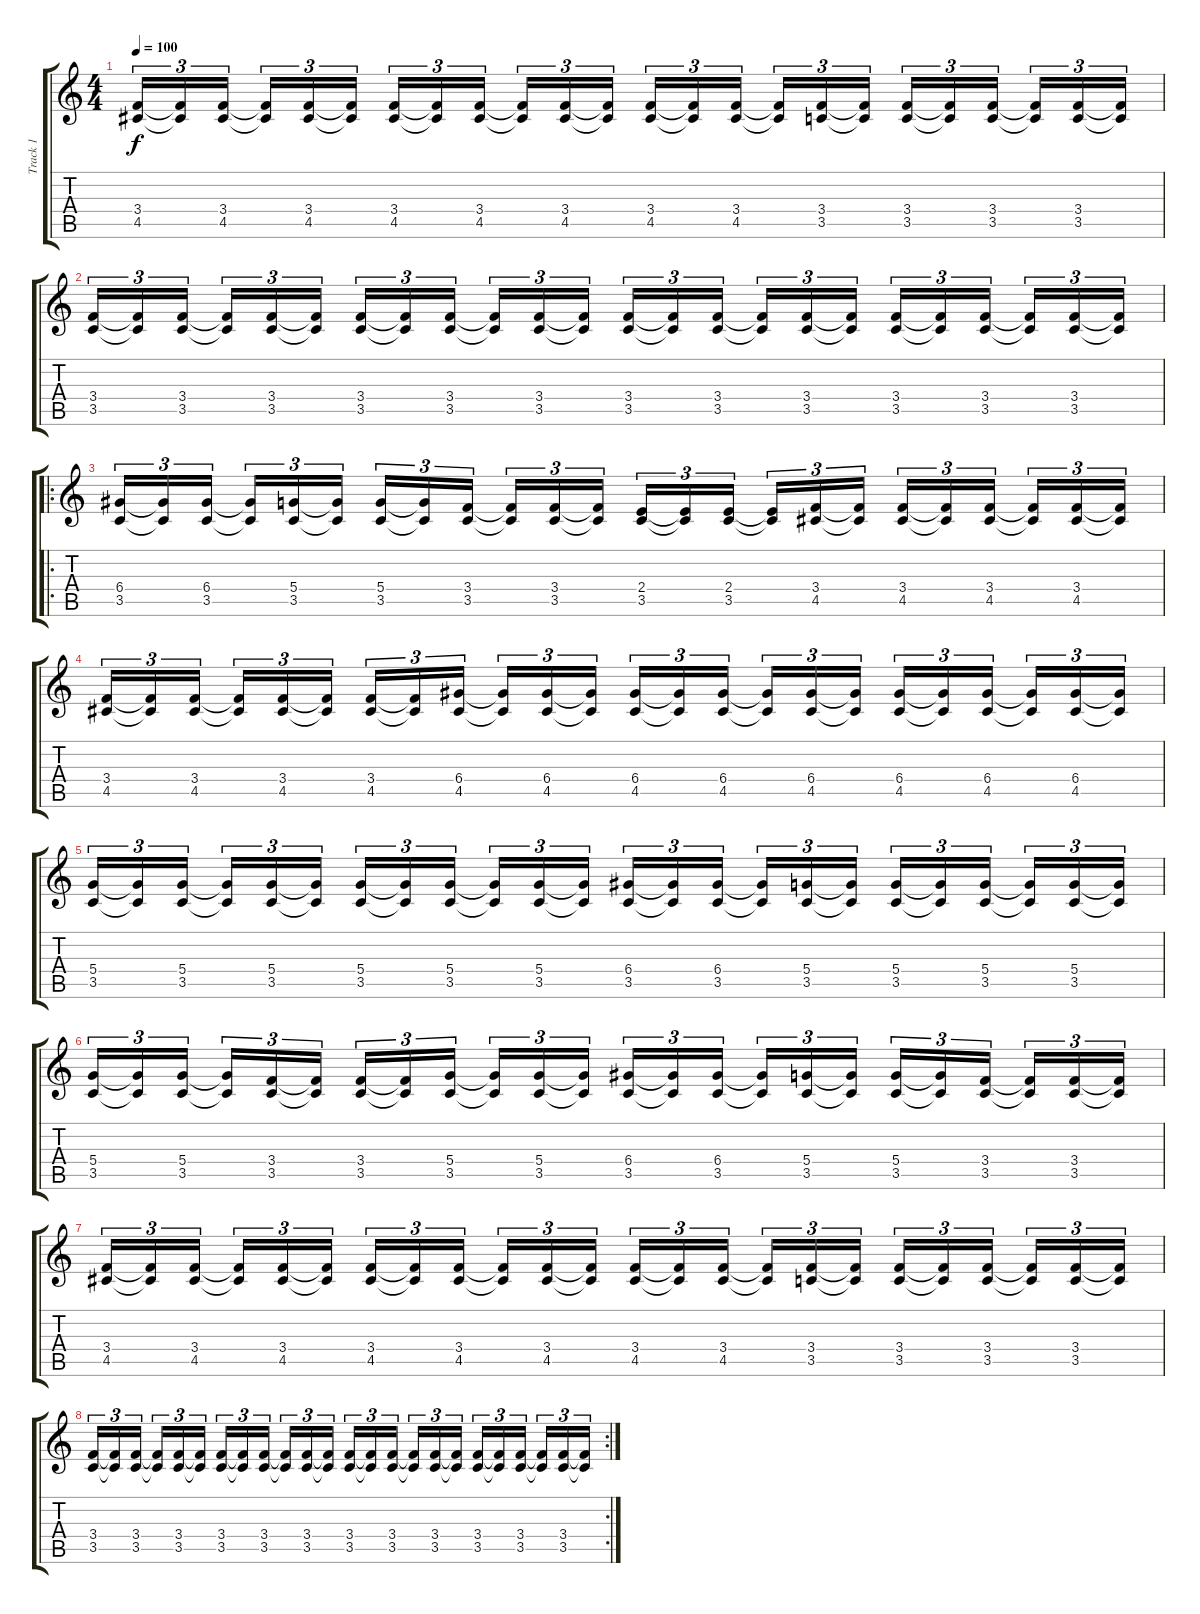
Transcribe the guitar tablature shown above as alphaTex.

\track ("Track 1" "Track 1") {instrument distortionguitar}
\staff {score tabs}
\tuning (E4 B3 G3 D3 A2 E2) {hide}
\ts (4 4)
\tempo 100
\clef g2
\ks c
(3.4 4.5).16{tu (3 2) dy f} (3.4{t} 4.5{t}).16{tu (3 2)} (3.4 4.5).16{tu (3 2) beam splitsecondary} (3.4{t} 4.5{t}).16{tu (3 2)} (3.4 4.5).16{tu (3 2)} (3.4{t} 4.5{t}).16{tu (3 2)} (3.4 4.5).16{tu (3 2)} (3.4{t} 4.5{t}).16{tu (3 2)} (3.4 4.5).16{tu (3 2) beam splitsecondary} (3.4{t} 4.5{t}).16{tu (3 2)} (3.4 4.5).16{tu (3 2)} (3.4{t} 4.5{t}).16{tu (3 2)} (3.4 4.5).16{tu (3 2)} (3.4{t} 4.5{t}).16{tu (3 2)} (3.4 4.5).16{tu (3 2) beam splitsecondary} (3.4{t} 4.5{t}).16{tu (3 2)} (3.4 3.5).16{tu (3 2)} (3.4{t} 3.5{t}).16{tu (3 2)} (3.4 3.5).16{tu (3 2)} (3.4{t} 3.5{t}).16{tu (3 2)} (3.4 3.5).16{tu (3 2) beam splitsecondary} (3.4{t} 3.5{t}).16{tu (3 2)} (3.4 3.5).16{tu (3 2)} (3.4{t} 3.5{t}).16{tu (3 2)} |
(3.4 3.5).16{tu (3 2)} (3.4{t} 3.5{t}).16{tu (3 2)} (3.4 3.5).16{tu (3 2) beam splitsecondary} (3.4{t} 3.5{t}).16{tu (3 2)} (3.4 3.5).16{tu (3 2)} (3.4{t} 3.5{t}).16{tu (3 2)} (3.4 3.5).16{tu (3 2)} (3.4{t} 3.5{t}).16{tu (3 2)} (3.4 3.5).16{tu (3 2) beam splitsecondary} (3.4{t} 3.5{t}).16{tu (3 2)} (3.4 3.5).16{tu (3 2)} (3.4{t} 3.5{t}).16{tu (3 2)} (3.4 3.5).16{tu (3 2)} (3.4{t} 3.5{t}).16{tu (3 2)} (3.4 3.5).16{tu (3 2) beam splitsecondary} (3.4{t} 3.5{t}).16{tu (3 2)} (3.4 3.5).16{tu (3 2)} (3.4{t} 3.5{t}).16{tu (3 2)} (3.4 3.5).16{tu (3 2)} (3.4{t} 3.5{t}).16{tu (3 2)} (3.4 3.5).16{tu (3 2) beam splitsecondary} (3.4{t} 3.5{t}).16{tu (3 2)} (3.4 3.5).16{tu (3 2)} (3.4{t} 3.5{t}).16{tu (3 2)} |
\ro
(6.4 3.5).16{tu (3 2)} (6.4{t} 3.5{t}).16{tu (3 2)} (6.4 3.5).16{tu (3 2) beam splitsecondary} (6.4{t} 3.5{t}).16{tu (3 2)} (5.4 3.5).16{tu (3 2)} (5.4{t} 3.5{t}).16{tu (3 2)} (5.4 3.5).16{tu (3 2)} (5.4{t} 3.5{t}).16{tu (3 2)} (3.4 3.5).16{tu (3 2) beam splitsecondary} (3.4{t} 3.5{t}).16{tu (3 2)} (3.4 3.5).16{tu (3 2)} (3.4{t} 3.5{t}).16{tu (3 2)} (2.4 3.5).16{tu (3 2)} (2.4{t} 3.5{t}).16{tu (3 2)} (2.4 3.5).16{tu (3 2) beam splitsecondary} (2.4{t} 3.5{t}).16{tu (3 2)} (3.4 4.5).16{tu (3 2)} (3.4{t} 4.5{t}).16{tu (3 2)} (3.4 4.5).16{tu (3 2)} (3.4{t} 4.5{t}).16{tu (3 2)} (3.4 4.5).16{tu (3 2) beam splitsecondary} (3.4{t} 4.5{t}).16{tu (3 2)} (3.4 4.5).16{tu (3 2)} (3.4{t} 4.5{t}).16{tu (3 2)} |
(3.4 4.5).16{tu (3 2)} (3.4{t} 4.5{t}).16{tu (3 2)} (3.4 4.5).16{tu (3 2) beam splitsecondary} (3.4{t} 4.5{t}).16{tu (3 2)} (3.4 4.5).16{tu (3 2)} (3.4{t} 4.5{t}).16{tu (3 2)} (3.4 4.5).16{tu (3 2)} (3.4{t} 4.5{t}).16{tu (3 2)} (6.4 4.5).16{tu (3 2) beam splitsecondary} (6.4{t} 4.5{t}).16{tu (3 2)} (6.4 4.5).16{tu (3 2)} (6.4{t} 4.5{t}).16{tu (3 2)} (6.4 4.5).16{tu (3 2)} (6.4{t} 4.5{t}).16{tu (3 2)} (6.4 4.5).16{tu (3 2) beam splitsecondary} (6.4{t} 4.5{t}).16{tu (3 2)} (6.4 4.5).16{tu (3 2)} (6.4{t} 4.5{t}).16{tu (3 2)} (6.4 4.5).16{tu (3 2)} (6.4{t} 4.5{t}).16{tu (3 2)} (6.4 4.5).16{tu (3 2) beam splitsecondary} (6.4{t} 4.5{t}).16{tu (3 2)} (6.4 4.5).16{tu (3 2)} (6.4{t} 4.5{t}).16{tu (3 2)} |
(5.4 3.5).16{tu (3 2)} (5.4{t} 3.5{t}).16{tu (3 2)} (5.4 3.5).16{tu (3 2) beam splitsecondary} (5.4{t} 3.5{t}).16{tu (3 2)} (5.4 3.5).16{tu (3 2)} (5.4{t} 3.5{t}).16{tu (3 2)} (5.4 3.5).16{tu (3 2)} (5.4{t} 3.5{t}).16{tu (3 2)} (5.4 3.5).16{tu (3 2) beam splitsecondary} (5.4{t} 3.5{t}).16{tu (3 2)} (5.4 3.5).16{tu (3 2)} (5.4{t} 3.5{t}).16{tu (3 2)} (6.4 3.5).16{tu (3 2)} (6.4{t} 3.5{t}).16{tu (3 2)} (6.4 3.5).16{tu (3 2) beam splitsecondary} (6.4{t} 3.5{t}).16{tu (3 2)} (5.4 3.5).16{tu (3 2)} (5.4{t} 3.5{t}).16{tu (3 2)} (5.4 3.5).16{tu (3 2)} (5.4{t} 3.5{t}).16{tu (3 2)} (5.4 3.5).16{tu (3 2) beam splitsecondary} (5.4{t} 3.5{t}).16{tu (3 2)} (5.4 3.5).16{tu (3 2)} (5.4{t} 3.5{t}).16{tu (3 2)} |
(5.4 3.5).16{tu (3 2)} (5.4{t} 3.5{t}).16{tu (3 2)} (5.4 3.5).16{tu (3 2) beam splitsecondary} (5.4{t} 3.5{t}).16{tu (3 2)} (3.4 3.5).16{tu (3 2)} (3.4{t} 3.5{t}).16{tu (3 2)} (3.4 3.5).16{tu (3 2)} (3.4{t} 3.5{t}).16{tu (3 2)} (5.4 3.5).16{tu (3 2) beam splitsecondary} (5.4{t} 3.5{t}).16{tu (3 2)} (5.4 3.5).16{tu (3 2)} (5.4{t} 3.5{t}).16{tu (3 2)} (6.4 3.5).16{tu (3 2)} (6.4{t} 3.5{t}).16{tu (3 2)} (6.4 3.5).16{tu (3 2) beam splitsecondary} (6.4{t} 3.5{t}).16{tu (3 2)} (5.4 3.5).16{tu (3 2)} (5.4{t} 3.5{t}).16{tu (3 2)} (5.4 3.5).16{tu (3 2)} (5.4{t} 3.5{t}).16{tu (3 2)} (3.4 3.5).16{tu (3 2) beam splitsecondary} (3.4{t} 3.5{t}).16{tu (3 2)} (3.4 3.5).16{tu (3 2)} (3.4{t} 3.5{t}).16{tu (3 2)} |
(3.4 4.5).16{tu (3 2)} (3.4{t} 4.5{t}).16{tu (3 2)} (3.4 4.5).16{tu (3 2) beam splitsecondary} (3.4{t} 4.5{t}).16{tu (3 2)} (3.4 4.5).16{tu (3 2)} (3.4{t} 4.5{t}).16{tu (3 2)} (3.4 4.5).16{tu (3 2)} (3.4{t} 4.5{t}).16{tu (3 2)} (3.4 4.5).16{tu (3 2) beam splitsecondary} (3.4{t} 4.5{t}).16{tu (3 2)} (3.4 4.5).16{tu (3 2)} (3.4{t} 4.5{t}).16{tu (3 2)} (3.4 4.5).16{tu (3 2)} (3.4{t} 4.5{t}).16{tu (3 2)} (3.4 4.5).16{tu (3 2) beam splitsecondary} (3.4{t} 4.5{t}).16{tu (3 2)} (3.4 3.5).16{tu (3 2)} (3.4{t} 3.5{t}).16{tu (3 2)} (3.4 3.5).16{tu (3 2)} (3.4{t} 3.5{t}).16{tu (3 2)} (3.4 3.5).16{tu (3 2) beam splitsecondary} (3.4{t} 3.5{t}).16{tu (3 2)} (3.4 3.5).16{tu (3 2)} (3.4{t} 3.5{t}).16{tu (3 2)} |
\rc 2
(3.4 3.5).16{tu (3 2)} (3.4{t} 3.5{t}).16{tu (3 2)} (3.4 3.5).16{tu (3 2) beam splitsecondary} (3.4{t} 3.5{t}).16{tu (3 2)} (3.4 3.5).16{tu (3 2)} (3.4{t} 3.5{t}).16{tu (3 2)} (3.4 3.5).16{tu (3 2)} (3.4{t} 3.5{t}).16{tu (3 2)} (3.4 3.5).16{tu (3 2) beam splitsecondary} (3.4{t} 3.5{t}).16{tu (3 2)} (3.4 3.5).16{tu (3 2)} (3.4{t} 3.5{t}).16{tu (3 2)} (3.4 3.5).16{tu (3 2)} (3.4{t} 3.5{t}).16{tu (3 2)} (3.4 3.5).16{tu (3 2) beam splitsecondary} (3.4{t} 3.5{t}).16{tu (3 2)} (3.4 3.5).16{tu (3 2)} (3.4{t} 3.5{t}).16{tu (3 2)} (3.4 3.5).16{tu (3 2)} (3.4{t} 3.5{t}).16{tu (3 2)} (3.4 3.5).16{tu (3 2) beam splitsecondary} (3.4{t} 3.5{t}).16{tu (3 2)} (3.4 3.5).16{tu (3 2)} (3.4{t} 3.5{t}).16{tu (3 2)}
